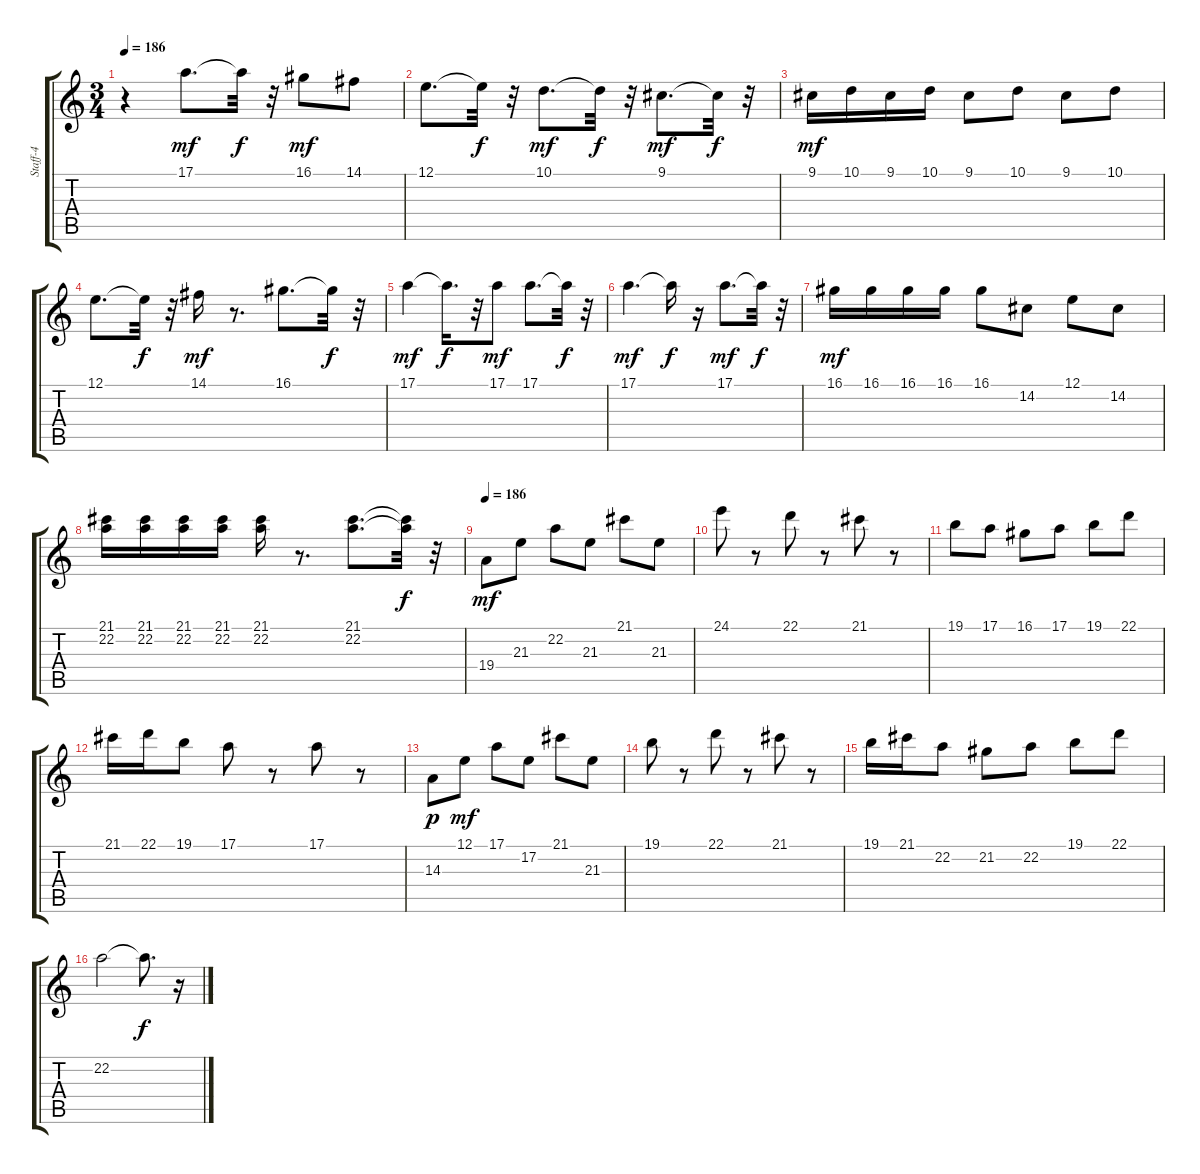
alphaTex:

\track ("Staff-4" "Staff-4") {instrument clavinet}
\staff {score tabs}
\tuning (E4 B3 G3 D3 A2 E2) {hide}
\ts (3 4)
\tempo 186
\clef g2
\ks c
r.4{dy f} 17.1.8{d dy mf} 17.1{t}.32{dy f} r.32 16.1.8{dy mf} 14.1.8 |
12.1.8{d} 12.1{t}.32{dy f} r.32 10.1.8{d dy mf} 10.1{t}.32{dy f} r.32 9.1.8{d dy mf} 9.1{t}.32{dy f} r.32 |
9.1.16{dy mf} 10.1.16 9.1.16 10.1.16 9.1.8 10.1.8 9.1.8 10.1.8 |
12.1.8{d} 12.1{t}.32{dy f} r.32 14.1.16{dy mf} r.8{d} 16.1.8{d} 16.1{t}.32{dy f} r.32 |
17.1.4{dy mf} 17.1{t}.16{d dy f} r.32 17.1.8{dy mf} 17.1.8{d} 17.1{t}.32{dy f} r.32 |
17.1.4{d dy mf} 17.1{t}.16{dy f} r.16 17.1.8{d dy mf} 17.1{t}.32{dy f} r.32 |
16.1.16{dy mf} 16.1.16 16.1.16 16.1.16 16.1.8 14.2.8 12.1.8 14.2.8 |
(21.1 22.2).16 (21.1 22.2).16 (21.1 22.2).16 (21.1 22.2).16 (21.1 22.2).16 r.8{d} (21.1 22.2).8{d} (21.1{t} 22.2{t}).32{dy f} r.32 |
\tempo 186
19.4.8{dy mf} 21.3.8 22.2.8 21.3.8 21.1.8 21.3.8 |
24.1.8 r.8 22.1.8 r.8 21.1.8 r.8 |
19.1.8 17.1.8 16.1.8 17.1.8 19.1.8 22.1.8 |
21.1.16 22.1.16 19.1.8 17.1.8 r.8 17.1.8 r.8 |
14.3.8{dy p} 12.1.8{dy mf} 17.1.8 17.2.8 21.1.8 21.3.8 |
19.1.8 r.8 22.1.8 r.8 21.1.8 r.8 |
19.1.16 21.1.16 22.2.8 21.2.8 22.2.8 19.1.8 22.1.8 |
22.2.2 22.2{t}.8{d dy f} r.16
